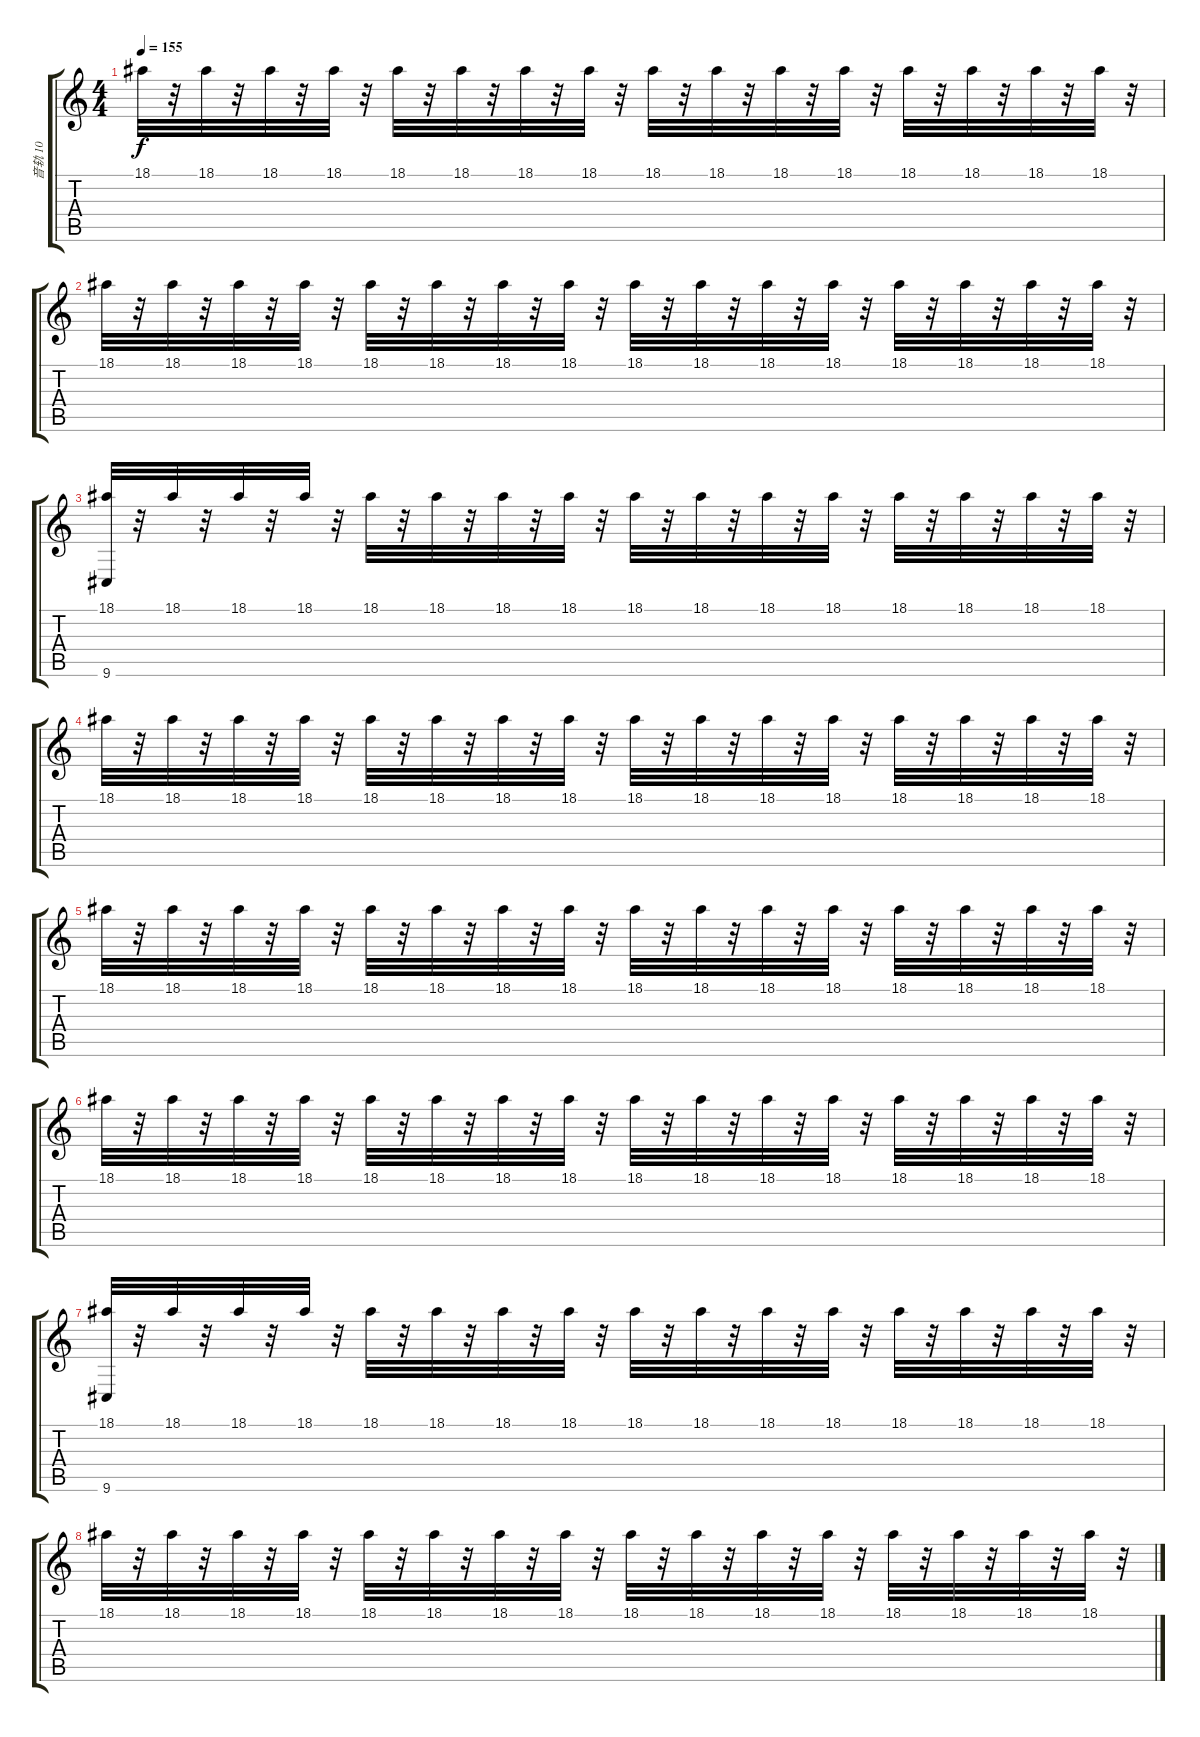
\track ("音轨 10" "音轨 10") {instrument acousticgrandpiano}
\staff {score tabs}
\tuning (E4 B3 G3 D3 A2 E2) {hide}
\ts (4 4)
\tempo 155
\clef g2
\ks c
18.1.32{dy f} r.32 18.1.32 r.32 18.1.32 r.32 18.1.32 r.32 18.1.32 r.32 18.1.32 r.32 18.1.32 r.32 18.1.32 r.32 18.1.32 r.32 18.1.32 r.32 18.1.32 r.32 18.1.32 r.32 18.1.32 r.32 18.1.32 r.32 18.1.32 r.32 18.1.32 r.32 |
18.1.32 r.32 18.1.32 r.32 18.1.32 r.32 18.1.32 r.32 18.1.32 r.32 18.1.32 r.32 18.1.32 r.32 18.1.32 r.32 18.1.32 r.32 18.1.32 r.32 18.1.32 r.32 18.1.32 r.32 18.1.32 r.32 18.1.32 r.32 18.1.32 r.32 18.1.32 r.32 |
(18.1 9.6).32 r.32 18.1.32 r.32 18.1.32 r.32 18.1.32 r.32 18.1.32 r.32 18.1.32 r.32 18.1.32 r.32 18.1.32 r.32 18.1.32 r.32 18.1.32 r.32 18.1.32 r.32 18.1.32 r.32 18.1.32 r.32 18.1.32 r.32 18.1.32 r.32 18.1.32 r.32 |
18.1.32 r.32 18.1.32 r.32 18.1.32 r.32 18.1.32 r.32 18.1.32 r.32 18.1.32 r.32 18.1.32 r.32 18.1.32 r.32 18.1.32 r.32 18.1.32 r.32 18.1.32 r.32 18.1.32 r.32 18.1.32 r.32 18.1.32 r.32 18.1.32 r.32 18.1.32 r.32 |
18.1.32 r.32 18.1.32 r.32 18.1.32 r.32 18.1.32 r.32 18.1.32 r.32 18.1.32 r.32 18.1.32 r.32 18.1.32 r.32 18.1.32 r.32 18.1.32 r.32 18.1.32 r.32 18.1.32 r.32 18.1.32 r.32 18.1.32 r.32 18.1.32 r.32 18.1.32 r.32 |
18.1.32 r.32 18.1.32 r.32 18.1.32 r.32 18.1.32 r.32 18.1.32 r.32 18.1.32 r.32 18.1.32 r.32 18.1.32 r.32 18.1.32 r.32 18.1.32 r.32 18.1.32 r.32 18.1.32 r.32 18.1.32 r.32 18.1.32 r.32 18.1.32 r.32 18.1.32 r.32 |
(18.1 9.6).32 r.32 18.1.32 r.32 18.1.32 r.32 18.1.32 r.32 18.1.32 r.32 18.1.32 r.32 18.1.32 r.32 18.1.32 r.32 18.1.32 r.32 18.1.32 r.32 18.1.32 r.32 18.1.32 r.32 18.1.32 r.32 18.1.32 r.32 18.1.32 r.32 18.1.32 r.32 |
18.1.32 r.32 18.1.32 r.32 18.1.32 r.32 18.1.32 r.32 18.1.32 r.32 18.1.32 r.32 18.1.32 r.32 18.1.32 r.32 18.1.32 r.32 18.1.32 r.32 18.1.32 r.32 18.1.32 r.32 18.1.32 r.32 18.1.32 r.32 18.1.32 r.32 18.1.32 r.32
